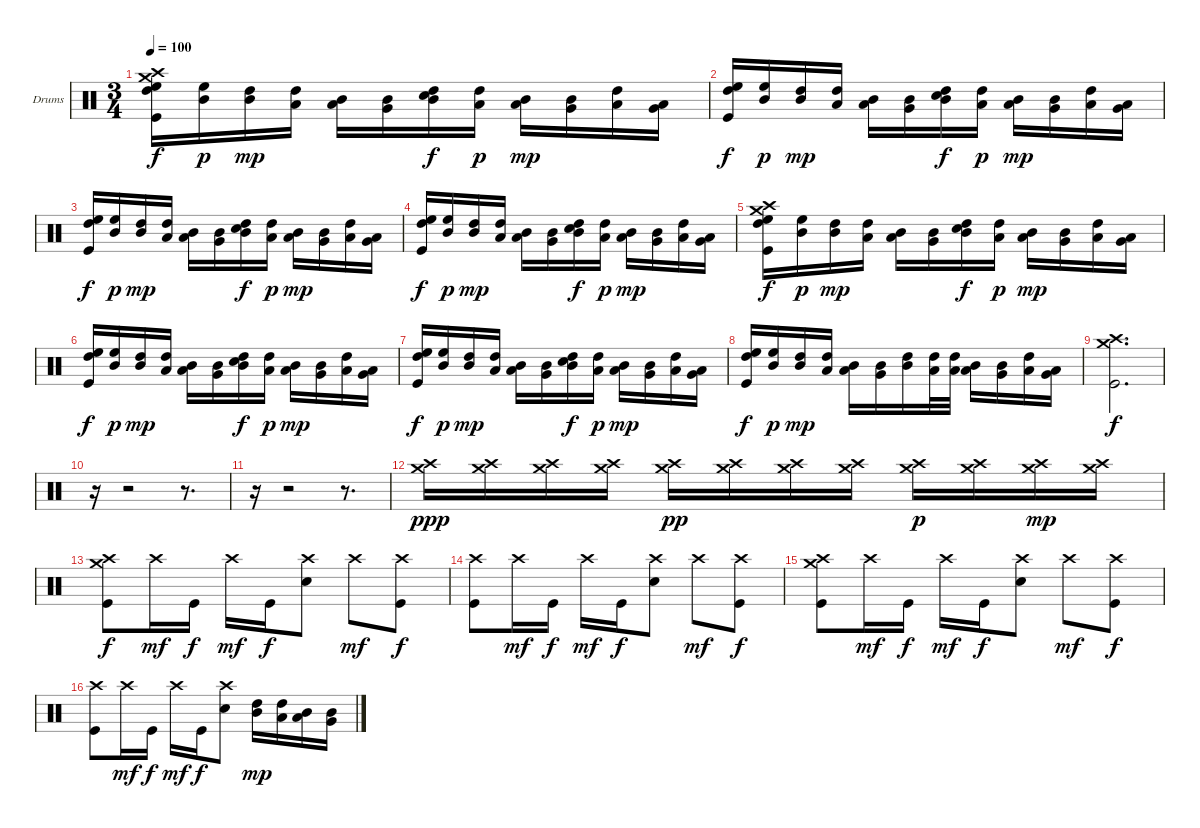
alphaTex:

\bracketExtendMode groupsimilarinstruments
\firstSystemTrackNameOrientation horizontal
\otherSystemsTrackNameOrientation horizontal
\track ("Drumkit" "Drums") {instrument percussion}
\staff {score}
\articulation defaults
\ts (3 4)
\tempo 100
\clef neutral
\ks c
("Kick (hit)" "High Tom (hit)" "High Floor Tom (hit)" "Crash medium (hit)" "Crash high (hit)").16{dy f} ("Mid Tom (hit)" "High Floor Tom (hit)").16{dy p} ("Mid Tom (hit)" "High Tom (hit)").16{dy mp} ("Low Tom (hit)" "High Tom (hit)").16 ("Low Tom (hit)" "Mid Tom (hit)").16 ("Very Low Tom (hit)" "Mid Tom (hit)").16 ("Snare (hit) 2" "Mid Tom (hit)" "High Tom (hit)").16{dy f} ("Low Tom (hit)" "High Tom (hit)").16{dy p} ("Low Tom (hit)" "Mid Tom (hit)").16{dy mp} ("Very Low Tom (hit)" "Mid Tom (hit)").16 ("High Tom (hit)" "Low Tom (hit)").16 ("Very Low Tom (hit)" "Low Tom (hit)").16 |
("Kick (hit)" "High Tom (hit)" "High Floor Tom (hit)").16{dy f} ("Mid Tom (hit)" "High Floor Tom (hit)").16{dy p} ("Mid Tom (hit)" "High Tom (hit)").16{dy mp} ("Low Tom (hit)" "High Tom (hit)").16 ("Low Tom (hit)" "Mid Tom (hit)").16 ("Very Low Tom (hit)" "Mid Tom (hit)").16 ("Snare (hit) 2" "Mid Tom (hit)" "High Tom (hit)").16{dy f} ("Low Tom (hit)" "High Tom (hit)").16{dy p} ("Low Tom (hit)" "Mid Tom (hit)").16{dy mp} ("Very Low Tom (hit)" "Mid Tom (hit)").16 ("High Tom (hit)" "Low Tom (hit)").16 ("Very Low Tom (hit)" "Low Tom (hit)").16 |
("Kick (hit)" "High Tom (hit)" "High Floor Tom (hit)").16{dy f} ("Mid Tom (hit)" "High Floor Tom (hit)").16{dy p} ("Mid Tom (hit)" "High Tom (hit)").16{dy mp} ("Low Tom (hit)" "High Tom (hit)").16 ("Low Tom (hit)" "Mid Tom (hit)").16 ("Very Low Tom (hit)" "Mid Tom (hit)").16 ("Snare (hit) 2" "Mid Tom (hit)" "High Tom (hit)").16{dy f} ("Low Tom (hit)" "High Tom (hit)").16{dy p} ("Low Tom (hit)" "Mid Tom (hit)").16{dy mp} ("Very Low Tom (hit)" "Mid Tom (hit)").16 ("High Tom (hit)" "Low Tom (hit)").16 ("Very Low Tom (hit)" "Low Tom (hit)").16 |
("Kick (hit)" "High Tom (hit)" "High Floor Tom (hit)").16{dy f} ("Mid Tom (hit)" "High Floor Tom (hit)").16{dy p} ("Mid Tom (hit)" "High Tom (hit)").16{dy mp} ("Low Tom (hit)" "High Tom (hit)").16 ("Low Tom (hit)" "Mid Tom (hit)").16 ("Very Low Tom (hit)" "Mid Tom (hit)").16 ("Snare (hit) 2" "Mid Tom (hit)" "High Tom (hit)").16{dy f} ("Low Tom (hit)" "High Tom (hit)").16{dy p} ("Low Tom (hit)" "Mid Tom (hit)").16{dy mp} ("Very Low Tom (hit)" "Mid Tom (hit)").16 ("High Tom (hit)" "Low Tom (hit)").16 ("Very Low Tom (hit)" "Low Tom (hit)").16 |
("Kick (hit)" "High Tom (hit)" "High Floor Tom (hit)" "Crash medium (hit)" "Crash high (hit)").16{dy f} ("Mid Tom (hit)" "High Floor Tom (hit)").16{dy p} ("Mid Tom (hit)" "High Tom (hit)").16{dy mp} ("Low Tom (hit)" "High Tom (hit)").16 ("Low Tom (hit)" "Mid Tom (hit)").16 ("Very Low Tom (hit)" "Mid Tom (hit)").16 ("Snare (hit) 2" "Mid Tom (hit)" "High Tom (hit)").16{dy f} ("Low Tom (hit)" "High Tom (hit)").16{dy p} ("Low Tom (hit)" "Mid Tom (hit)").16{dy mp} ("Very Low Tom (hit)" "Mid Tom (hit)").16 ("High Tom (hit)" "Low Tom (hit)").16 ("Very Low Tom (hit)" "Low Tom (hit)").16 |
("Kick (hit)" "High Tom (hit)" "High Floor Tom (hit)").16{dy f} ("Mid Tom (hit)" "High Floor Tom (hit)").16{dy p} ("Mid Tom (hit)" "High Tom (hit)").16{dy mp} ("Low Tom (hit)" "High Tom (hit)").16 ("Low Tom (hit)" "Mid Tom (hit)").16 ("Very Low Tom (hit)" "Mid Tom (hit)").16 ("Snare (hit) 2" "Mid Tom (hit)" "High Tom (hit)").16{dy f} ("Low Tom (hit)" "High Tom (hit)").16{dy p} ("Low Tom (hit)" "Mid Tom (hit)").16{dy mp} ("Very Low Tom (hit)" "Mid Tom (hit)").16 ("High Tom (hit)" "Low Tom (hit)").16 ("Very Low Tom (hit)" "Low Tom (hit)").16 |
("Kick (hit)" "High Tom (hit)" "High Floor Tom (hit)").16{dy f} ("Mid Tom (hit)" "High Floor Tom (hit)").16{dy p} ("Mid Tom (hit)" "High Tom (hit)").16{dy mp} ("Low Tom (hit)" "High Tom (hit)").16 ("Low Tom (hit)" "Mid Tom (hit)").16 ("Very Low Tom (hit)" "Mid Tom (hit)").16 ("Snare (hit) 2" "Mid Tom (hit)" "High Tom (hit)").16{dy f} ("Low Tom (hit)" "High Tom (hit)").16{dy p} ("Low Tom (hit)" "Mid Tom (hit)").16{dy mp} ("Very Low Tom (hit)" "Mid Tom (hit)").16 ("High Tom (hit)" "Low Tom (hit)").16 ("Very Low Tom (hit)" "Low Tom (hit)").16 |
("Kick (hit)" "High Tom (hit)" "High Floor Tom (hit)").16{dy f} ("Mid Tom (hit)" "High Floor Tom (hit)").16{dy p} ("Mid Tom (hit)" "High Tom (hit)").16{dy mp} ("Low Tom (hit)" "High Tom (hit)").16 ("Low Tom (hit)" "Mid Tom (hit)").16 ("Very Low Tom (hit)" "Mid Tom (hit)").16 ("Mid Tom (hit)" "High Tom (hit)").16 ("Low Tom (hit)" "High Tom (hit)").32 ("Low Tom (hit)" "High Tom (hit)").32 ("Low Tom (hit)" "Mid Tom (hit)").16 ("Very Low Tom (hit)" "Mid Tom (hit)").16 ("High Tom (hit)" "Low Tom (hit)").16 ("Very Low Tom (hit)" "Low Tom (hit)").16 |
("Kick (hit)" "Crash medium (hit)" "Crash high (hit)").2{d dy f} |
r.16 r.2 r.8{d} |
r.16 r.2 r.8{d} |
("Crash high (hit)" "Crash medium (hit)").16{dy ppp} ("Crash high (hit)" "Crash medium (hit)").16 ("Crash high (hit)" "Crash medium (hit)").16 ("Crash high (hit)" "Crash medium (hit)").16 ("Crash high (hit)" "Crash medium (hit)").16{dy pp} ("Crash high (hit)" "Crash medium (hit)").16 ("Crash high (hit)" "Crash medium (hit)").16 ("Crash high (hit)" "Crash medium (hit)").16 ("Crash high (hit)" "Crash medium (hit)").16{dy p} ("Crash medium (hit)" "Crash high (hit)").16 ("Crash medium (hit)" "Crash high (hit)").16{dy mp} ("Crash medium (hit)" "Crash high (hit)").16 |
("Kick (hit)" "Crash high (hit)" "Crash medium (hit)").8{dy f} "Crash high (hit)".16{dy mf} "Kick (hit)".16{dy f} "Crash high (hit)".16{dy mf} "Kick (hit)".16{dy f} ("Snare (hit) 2" "Crash high (hit)").8 "Crash high (hit)".8{dy mf} ("Kick (hit)" "Crash high (hit)").8{dy f} |
("Kick (hit)" "Crash high (hit)").8 "Crash high (hit)".16{dy mf} "Kick (hit)".16{dy f} "Crash high (hit)".16{dy mf} "Kick (hit)".16{dy f} ("Snare (hit) 2" "Crash high (hit)").8 "Crash high (hit)".8{dy mf} ("Kick (hit)" "Crash high (hit)").8{dy f} |
("Kick (hit)" "Crash high (hit)" "Crash medium (hit)").8 "Crash high (hit)".16{dy mf} "Kick (hit)".16{dy f} "Crash high (hit)".16{dy mf} "Kick (hit)".16{dy f} ("Snare (hit) 2" "Crash high (hit)").8 "Crash high (hit)".8{dy mf} ("Kick (hit)" "Crash high (hit)").8{dy f} |
("Kick (hit)" "Crash high (hit)").8 "Crash high (hit)".16{dy mf} "Kick (hit)".16{dy f} "Crash high (hit)".16{dy mf} "Kick (hit)".16{dy f} ("Snare (hit) 2" "Crash high (hit)").8 ("Mid Tom (hit)" "High Tom (hit)").16{dy mp} ("Low Tom (hit)" "High Tom (hit)").16 ("Low Tom (hit)" "Mid Tom (hit)").16 ("Very Low Tom (hit)" "Mid Tom (hit)").16
